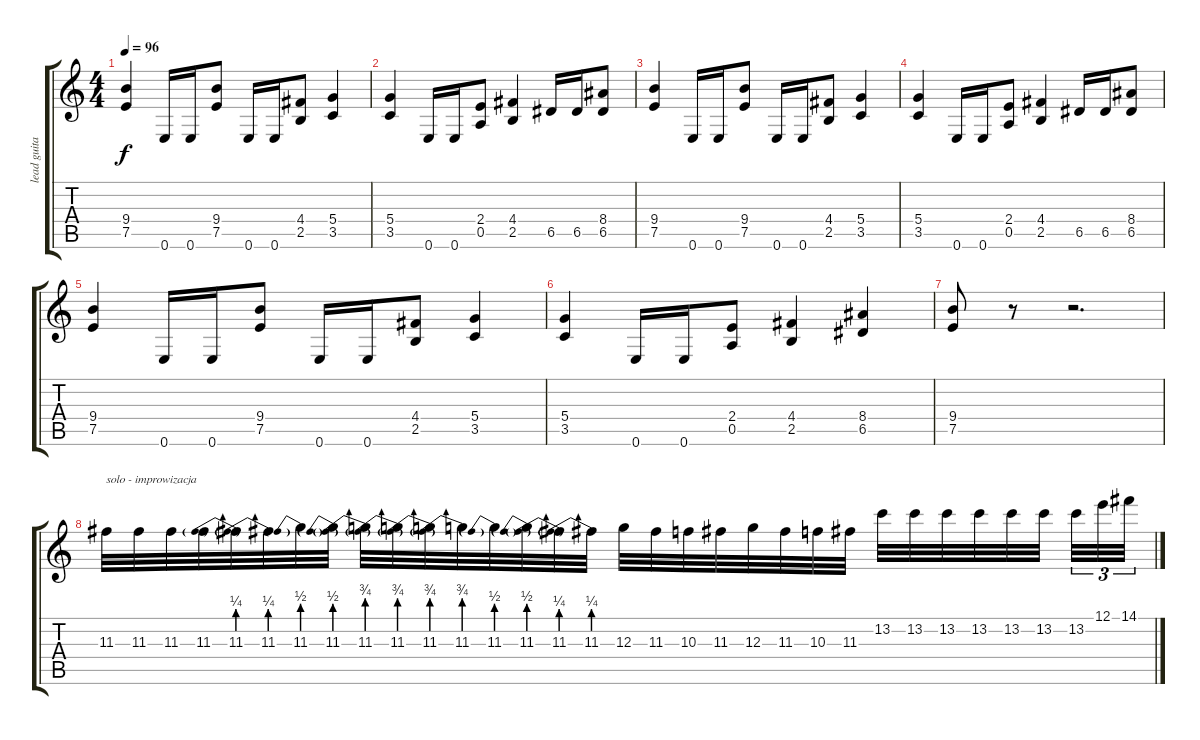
\track ("lead guitar" "lead guita") {instrument distortionguitar}
\staff {score tabs}
\tuning (E4 B3 G3 D3 A2 E2) {hide}
\ts (4 4)
\tempo 96
\clef g2
\ks c
(9.4 7.5).4{dy f} 0.6.16 0.6.16 (9.4 7.5).8 0.6.16 0.6.16 (4.4 2.5).8 (5.4 3.5).4 |
(5.4 3.5).4 0.6.16 0.6.16 (2.4 0.5).8 (4.4 2.5).4 6.5.16 6.5.16 (8.4 6.5).8 |
(9.4 7.5).4 0.6.16 0.6.16 (9.4 7.5).8 0.6.16 0.6.16 (4.4 2.5).8 (5.4 3.5).4 |
(5.4 3.5).4 0.6.16 0.6.16 (2.4 0.5).8 (4.4 2.5).4 6.5.16 6.5.16 (8.4 6.5).8 |
(9.4 7.5).4 0.6.16 0.6.16 (9.4 7.5).8 0.6.16 0.6.16 (4.4 2.5).8 (5.4 3.5).4 |
(5.4 3.5).4 0.6.16 0.6.16 (2.4 0.5).8 (4.4 2.5).4 (8.4 6.5).4 |
(9.4 7.5).8 r.8 r.2{d} |
11.3.32{txt "solo - improwizacja"} 11.3.32 11.3.32 11.3.32 11.3{be (prebend 0 1 60 1)}.32 11.3{be (prebend 0 1 60 1)}.32 11.3{be (prebend 0 2 60 2)}.32 11.3{be (prebend 0 2 60 2)}.32 11.3{be (prebend 0 3 60 3)}.32 11.3{be (prebend 0 3 60 3)}.32 11.3{be (prebend 0 3 60 3)}.32 11.3{be (prebend 0 3 60 3)}.32 11.3{be (prebend 0 2 60 2)}.32 11.3{be (prebend 0 2 60 2)}.32 11.3{be (prebend 0 1 60 1)}.32 11.3{be (prebend 0 1 60 1)}.32 12.3.32 11.3.32 10.3.32 11.3.32 12.3.32 11.3.32 10.3.32 11.3.32 13.2.32 13.2.32 13.2.32 13.2.32 13.2.32 13.2.32{beam splitsecondary} 13.2.32{tu (3 2)} 12.1.32{tu (3 2)} 14.1.32{tu (3 2)}
